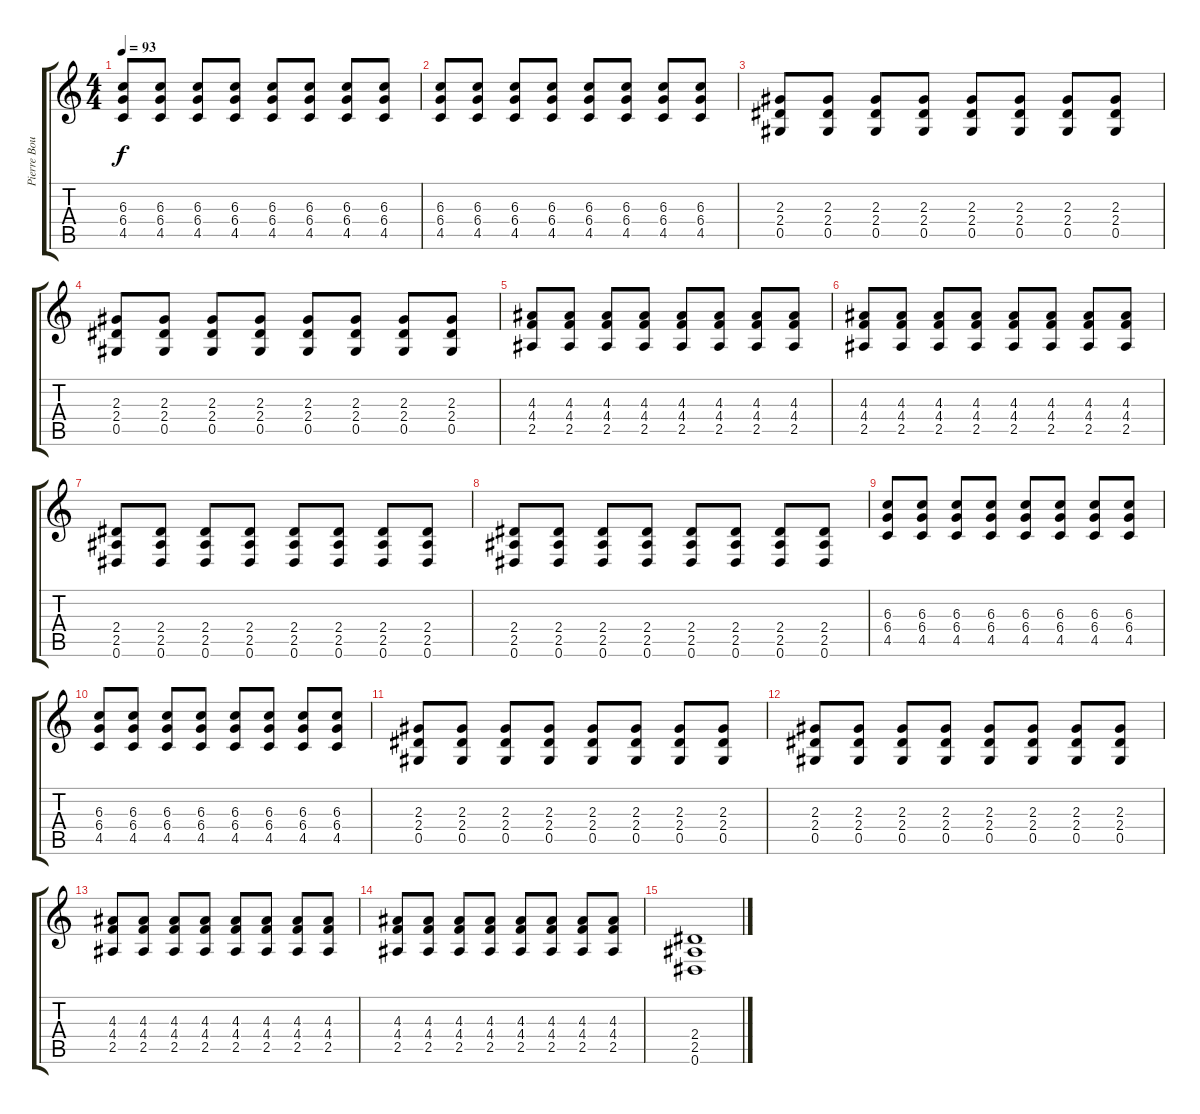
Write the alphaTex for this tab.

\track ("Pierre Bouvier (Third guitar additional)" "Pierre Bou") {instrument overdrivenguitar}
\staff {score tabs}
\tuning (Eb4 Bb3 Gb3 Db3 Ab2 Eb2) {hide}
\ts (4 4)
\tempo 93
\clef g2
\ks c
(6.3 6.4 4.5).8{dy f} (6.3 6.4 4.5).8 (6.3 6.4 4.5).8 (6.3 6.4 4.5).8 (6.3 6.4 4.5).8 (6.3 6.4 4.5).8 (6.3 6.4 4.5).8 (6.3 6.4 4.5).8 |
(6.3 6.4 4.5).8 (6.3 6.4 4.5).8 (6.3 6.4 4.5).8 (6.3 6.4 4.5).8 (6.3 6.4 4.5).8 (6.3 6.4 4.5).8 (6.3 6.4 4.5).8 (6.3 6.4 4.5).8 |
(2.3 2.4 0.5).8 (2.3 2.4 0.5).8 (2.3 2.4 0.5).8 (2.3 2.4 0.5).8 (2.3 2.4 0.5).8 (2.3 2.4 0.5).8 (2.3 2.4 0.5).8 (2.3 2.4 0.5).8 |
(2.3 2.4 0.5).8 (2.3 2.4 0.5).8 (2.3 2.4 0.5).8 (2.3 2.4 0.5).8 (2.3 2.4 0.5).8 (2.3 2.4 0.5).8 (2.3 2.4 0.5).8 (2.3 2.4 0.5).8 |
(4.3 4.4 2.5).8 (4.3 4.4 2.5).8 (4.3 4.4 2.5).8 (4.3 4.4 2.5).8 (4.3 4.4 2.5).8 (4.3 4.4 2.5).8 (4.3 4.4 2.5).8 (4.3 4.4 2.5).8 |
(4.3 4.4 2.5).8 (4.3 4.4 2.5).8 (4.3 4.4 2.5).8 (4.3 4.4 2.5).8 (4.3 4.4 2.5).8 (4.3 4.4 2.5).8 (4.3 4.4 2.5).8 (4.3 4.4 2.5).8 |
(2.4 2.5 0.6).8 (2.4 2.5 0.6).8 (2.4 2.5 0.6).8 (2.4 2.5 0.6).8 (2.4 2.5 0.6).8 (2.4 2.5 0.6).8 (2.4 2.5 0.6).8 (2.4 2.5 0.6).8 |
(2.4 2.5 0.6).8 (2.4 2.5 0.6).8 (2.4 2.5 0.6).8 (2.4 2.5 0.6).8 (2.4 2.5 0.6).8 (2.4 2.5 0.6).8 (2.4 2.5 0.6).8 (2.4 2.5 0.6).8 |
(6.3 6.4 4.5).8 (6.3 6.4 4.5).8 (6.3 6.4 4.5).8 (6.3 6.4 4.5).8 (6.3 6.4 4.5).8 (6.3 6.4 4.5).8 (6.3 6.4 4.5).8 (6.3 6.4 4.5).8 |
(6.3 6.4 4.5).8 (6.3 6.4 4.5).8 (6.3 6.4 4.5).8 (6.3 6.4 4.5).8 (6.3 6.4 4.5).8 (6.3 6.4 4.5).8 (6.3 6.4 4.5).8 (6.3 6.4 4.5).8 |
(2.3 2.4 0.5).8 (2.3 2.4 0.5).8 (2.3 2.4 0.5).8 (2.3 2.4 0.5).8 (2.3 2.4 0.5).8 (2.3 2.4 0.5).8 (2.3 2.4 0.5).8 (2.3 2.4 0.5).8 |
(2.3 2.4 0.5).8 (2.3 2.4 0.5).8 (2.3 2.4 0.5).8 (2.3 2.4 0.5).8 (2.3 2.4 0.5).8 (2.3 2.4 0.5).8 (2.3 2.4 0.5).8 (2.3 2.4 0.5).8 |
(4.3 4.4 2.5).8 (4.3 4.4 2.5).8 (4.3 4.4 2.5).8 (4.3 4.4 2.5).8 (4.3 4.4 2.5).8 (4.3 4.4 2.5).8 (4.3 4.4 2.5).8 (4.3 4.4 2.5).8 |
(4.3 4.4 2.5).8 (4.3 4.4 2.5).8 (4.3 4.4 2.5).8 (4.3 4.4 2.5).8 (4.3 4.4 2.5).8 (4.3 4.4 2.5).8 (4.3 4.4 2.5).8 (4.3 4.4 2.5).8 |
(2.4 2.5 0.6).1
